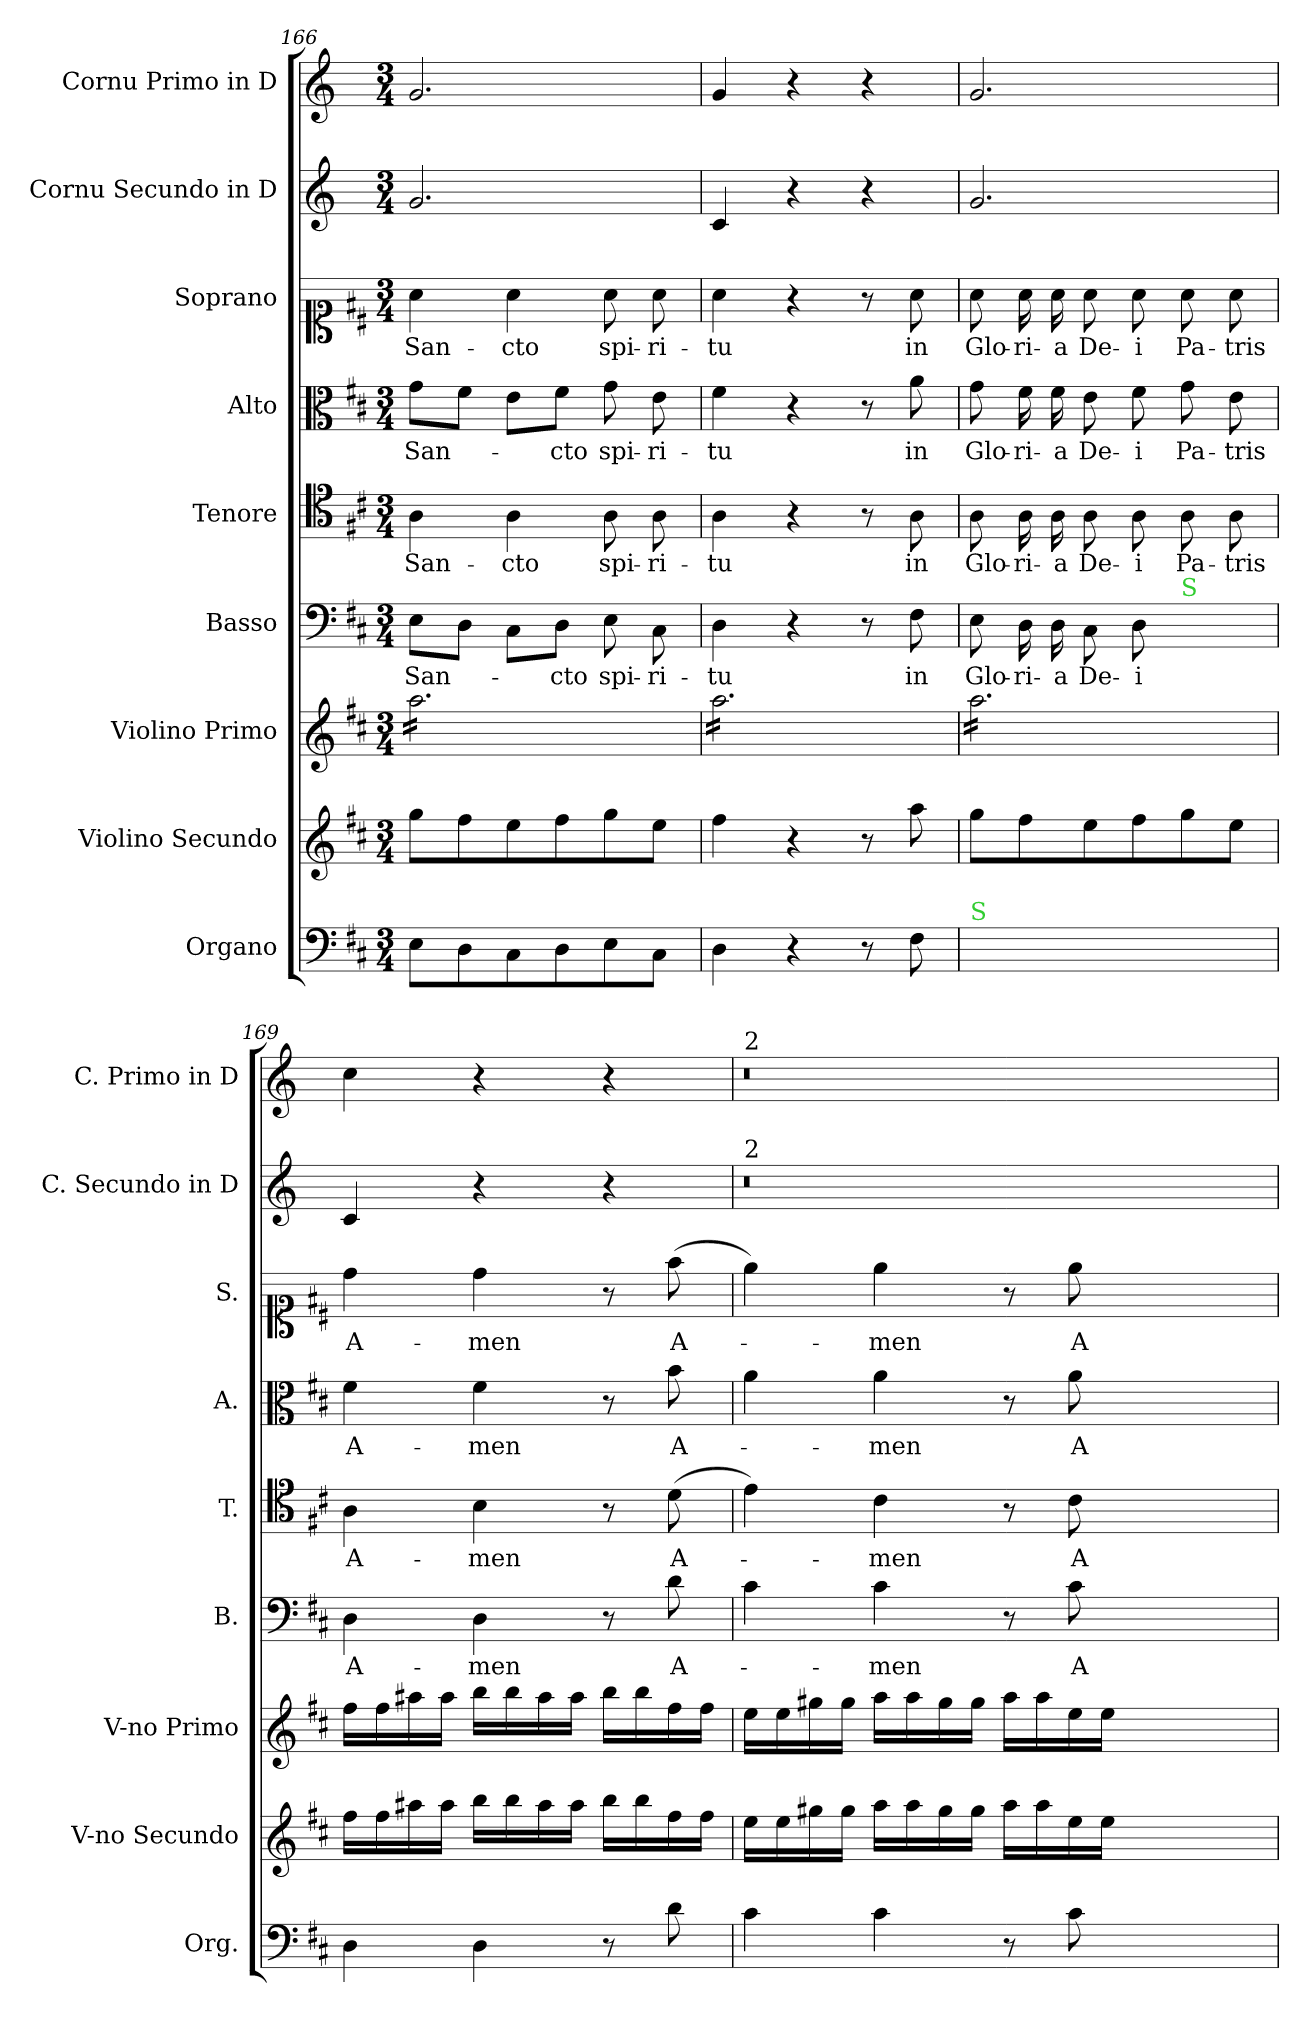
**kern	**kern	**kern	**kern	**text	**kern	**text	**kern	**text	**kern	**text	**kern	**kern
*part9	*part8	*part7	*part6	*part6	*part5	*part5	*part4	*part4	*part3	*part3	*part2	*part1
*staff9	*staff8	*staff7	*staff6	*staff6	*staff5	*staff5	*staff4	*staff4	*staff3	*staff3	*staff2	*staff1
*I"Organo	*I"Violino Secundo	*I"Violino Primo	*I"Basso	*	*I"Tenore	*	*I"Alto	*	*I"Soprano	*	*I"Cornu Secundo in D	*I"Cornu Primo in D
*I'Org.	*I'V-no Secundo	*I'V-no Primo	*I'B.	*	*I'T.	*	*I'A.	*	*I'S.	*	*I'C. Secundo in D	*I'C. Primo in D
*clefF4	*clefG2	*clefG2	*clefF4	*	*clefC4	*	*clefC3	*	*clefC1	*	*clefG2	*clefG2
*	*	*	*	*	*	*	*	*	*	*	*ITrd6c10	*ITrd6c10
*k[f#c#]	*k[f#c#]	*k[f#c#]	*k[f#c#]	*	*k[f#c#]	*	*k[f#c#]	*	*k[f#c#]	*	*k[f#c#]	*k[f#c#]
*M3/4	*M3/4	*M3/4	*M3/4	*	*M3/4	*	*M3/4	*	*M3/4	*	*M3/4	*M3/4
=166	=166	=166	=166	=166	=166	=166	=166	=166	=166	=166	=166	=166
*	*	*tremolo	*	*	*	*	*	*	*	*	*	*
8E\L	8gg\L	16aa\LL	8E\L	San-	4A\	San-	8g\L	San-	4a\	San-	2.A/	2.A/
.	.	16aa\	.	.	.	.	.	.	.	.	.	.
8D\	8ff#\	16aa\	8D\J	.	.	.	8f#\J	.	.	.	.	.
.	.	16aa\	.	.	.	.	.	.	.	.	.	.
8C#\	8ee\	16aa\	8C#\L	.	4A\	-cto	8e\L	.	4a\	-cto	.	.
.	.	16aa\	.	.	.	.	.	.	.	.	.	.
8D\	8ff#\	16aa\	8D\J	-cto	.	.	8f#\J	-cto	.	.	.	.
.	.	16aa\	.	.	.	.	.	.	.	.	.	.
8E\	8gg\	16aa\	8E\	spi-	8A\	spi-	8g\	spi-	8a\	spi-	.	.
.	.	16aa\	.	.	.	.	.	.	.	.	.	.
8C#\J	8ee\J	16aa\	8C#\	-ri-	8A\	-ri-	8e\	-ri-	8a\	-ri-	.	.
.	.	16aa\JJ	.	.	.	.	.	.	.	.	.	.
=167	=167	=167	=167	=167	=167	=167	=167	=167	=167	=167	=167	=167
4D\	4ff#\	16aa\LL	4D\	-tu	4A\	-tu	4f#\	-tu	4a\	-tu	4D/	4A/
.	.	16aa\	.	.	.	.	.	.	.	.	.	.
.	.	16aa\	.	.	.	.	.	.	.	.	.	.
.	.	16aa\	.	.	.	.	.	.	.	.	.	.
4r	4r	16aa\	4r	.	4r	.	4r	.	4r	.	4r	4r
.	.	16aa\	.	.	.	.	.	.	.	.	.	.
.	.	16aa\	.	.	.	.	.	.	.	.	.	.
.	.	16aa\	.	.	.	.	.	.	.	.	.	.
8r	8r	16aa\	8r	.	8r	.	8r	.	8r	.	4r	4r
.	.	16aa\	.	.	.	.	.	.	.	.	.	.
8F#\	8aa\	16aa\	8F#\	in	8A\	in	8a\	in	8a\	in	.	.
.	.	16aa\JJ	.	.	.	.	.	.	.	.	.	.
=168	=168	=168	=168	=168	=168	=168	=168	=168	=168	=168	=168	=168
!LO:TX:a:color=limegreen:t=S	!	!	!	!	!	!	!	!	!	!	!	!
8E\Lyy	8gg\L	16aa\LL	8E\	Glo-	8A\	Glo-	8g\	Glo-	8a\	Glo-	2.A/	2.A/
.	.	16aa\	.	.	.	.	.	.	.	.	.	.
8D\	8ff#\	16aa\	16D\	-ri-	16A\	-ri-	16f#\	-ri-	16a\	-ri-	.	.
.	.	16aa\	16D\	-a	16A\	-a	16f#\	-a	16a\	-a	.	.
8C#\	8ee\	16aa\	8C#\	De-	8A\	De-	8e\	De-	8a\	De-	.	.
.	.	16aa\	.	.	.	.	.	.	.	.	.	.
8D\	8ff#\	16aa\	8D\	-i	8A\	-i	8f#\	-i	8a\	-i	.	.
.	.	16aa\	.	.	.	.	.	.	.	.	.	.
!	!	!	!LO:TX:a:color=limegreen:t=S	!	!	!	!	!	!	!	!	!
8E\	8gg\	16aa\	8E\yy	Pa-	8A\	Pa-	8g\	Pa-	8a\	Pa-	.	.
.	.	16aa\	.	.	.	.	.	.	.	.	.	.
8C#\J	8ee\J	16aa\	8C#\yy	-tris	8A\	-tris	8e\	-tris	8a\	-tris	.	.
.	.	16aa\JJ	.	.	.	.	.	.	.	.	.	.
*	*	*Xtremolo	*	*	*	*	*	*	*	*	*	*
=169	=169	=169	=169	=169	=169	=169	=169	=169	=169	=169	=169	=169
4D\	16ff#\LL	16ff#\LL	4D\	A-	4A\	A-	4f#\	A-	4dd\	A-	4D/	4d\
.	16ff#\	16ff#\	.	.	.	.	.	.	.	.	.	.
.	16aa#X\	16aa#X\	.	.	.	.	.	.	.	.	.	.
.	16aa#\JJ	16aa#\JJ	.	.	.	.	.	.	.	.	.	.
4D\	16bb\LL	16bb\LL	4D\	-men	4B\	-men	4f#\	-men	4dd\	-men	4r	4r
.	16bb\	16bb\	.	.	.	.	.	.	.	.	.	.
.	16aa#\	16aa#\	.	.	.	.	.	.	.	.	.	.
.	16aa#\JJ	16aa#\JJ	.	.	.	.	.	.	.	.	.	.
8r	16bb\LL	16bb\LL	8r	.	8r	.	8r	.	8r	.	4r	4r
.	16bb\	16bb\	.	.	.	.	.	.	.	.	.	.
8d\	16ff#\	16ff#\	8d\	A-	(8d\	A-	8b\	A-	(8ff#\	A-	.	.
.	16ff#\JJ	16ff#\JJ	.	.	.	.	.	.	.	.	.	.
=170	=170	=170	=170	=170	=170	=170	=170	=170	=170	=170	=170	=170
!	!	!	!	!	!	!	!	!	!	!	!	!LO:TX:a:t=2
!	!	!	!	!	!	!	!	!	!	!	!LO:TX:a:t=2	!
!	!	!	!	!	!	!	!	!	!	!	!LO:N:vis=0	!LO:N:vis=0
4c#\	16ee\LL	16ee\LL	4c#\	.	4e\)	.	4a\	.	4ee\)	.	1.r	1.r
.	16ee\	16ee\	.	.	.	.	.	.	.	.	.	.
.	16gg#X\	16gg#X\	.	.	.	.	.	.	.	.	.	.
.	16gg#\JJ	16gg#\JJ	.	.	.	.	.	.	.	.	.	.
4c#\	16aa\LL	16aa\LL	4c#\	-men	4c#\	-men	4a\	-men	4ee\	-men	.	.
.	16aa\	16aa\	.	.	.	.	.	.	.	.	.	.
.	16gg#\	16gg#\	.	.	.	.	.	.	.	.	.	.
.	16gg#\JJ	16gg#\JJ	.	.	.	.	.	.	.	.	.	.
8r	16aa\LL	16aa\LL	8r	.	8r	.	8r	.	8r	.	.	.
.	16aa\	16aa\	.	.	.	.	.	.	.	.	.	.
8c#\	16ee\	16ee\	8c#\	A-	8c#\	A-	8a\	A-	8ee\	A-	.	.
.	16ee\JJ	16ee\JJ	.	.	.	.	.	.	.	.	.	.
2.ryy	2.ryy	2.ryy	2.ryy	.	2.ryy	.	2.ryy	.	2.ryy	.	.	.
=	=	=	=	=	=	=	=	=	=	=	=	=
*-	*-	*-	*-	*-	*-	*-	*-	*-	*-	*-	*-	*-
